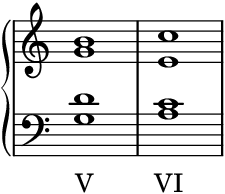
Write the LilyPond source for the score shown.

\version "2.16.2" % absolutely necessary!

% use this to crop output page size to match the snippet
#(ly:set-option 'preview #t)

%%%%%%%%%%%%%%%%%%%%%%%%%%
% here goes the snippet: %
%%%%%%%%%%%%%%%%%%%%%%%%%%
\new PianoStaff 
<<
  \new Staff \relative c' {
    \override Staff.TimeSignature #'stencil = ##f 
    \clef treble <g' b>1
    <e c'>1
  }
  \new Staff \relative c {
    \override Staff.TimeSignature #'stencil = ##f 
    \clef bass <g' d'>1 
    <a c>
  }
  \addlyrics {
    V VI
  }
>>
